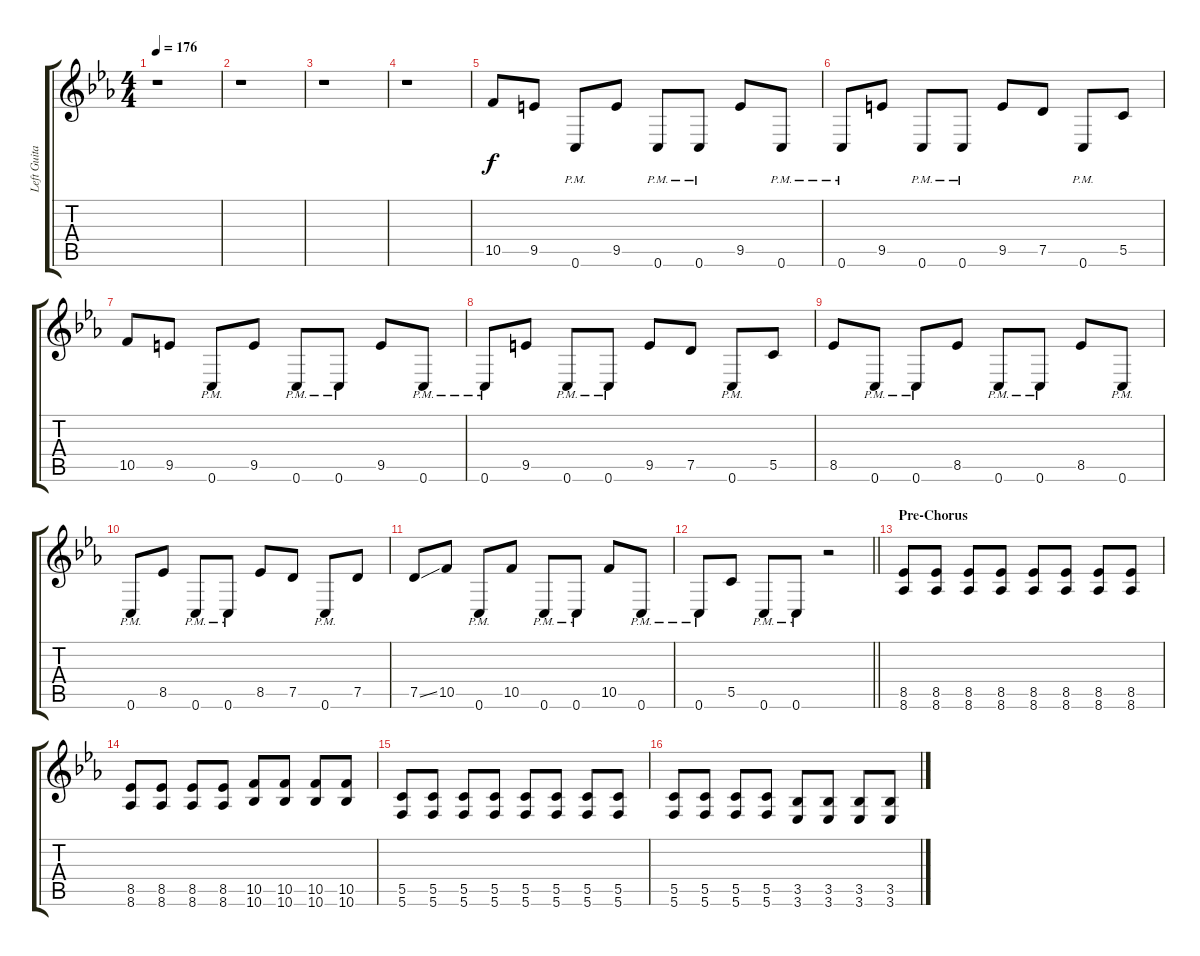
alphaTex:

\track ("Left Guitar I" "Left Guita") {instrument overdrivenguitar}
\staff {score tabs}
\tuning (D4 A3 F3 C3 G2 C2) {hide}
\ts (4 4)
\tempo 176
\clef g2
\ks eb
r.1{dy f} |
r.1 |
r.1 |
r.1 |
10.5.8 9.5.8 0.6{pm}.8 9.5.8 0.6{pm}.8 0.6{pm}.8 9.5.8 0.6{pm}.8 |
0.6{pm}.8 9.5.8 0.6{pm}.8 0.6{pm}.8 9.5.8 7.5.8 0.6{pm}.8 5.5.8 |
10.5.8 9.5.8 0.6{pm}.8 9.5.8 0.6{pm}.8 0.6{pm}.8 9.5.8 0.6{pm}.8 |
0.6{pm}.8 9.5.8 0.6{pm}.8 0.6{pm}.8 9.5.8 7.5.8 0.6{pm}.8 5.5.8 |
8.5.8 0.6{pm}.8 0.6{pm}.8 8.5.8 0.6{pm}.8 0.6{pm}.8 8.5.8 0.6{pm}.8 |
0.6{pm}.8 8.5.8 0.6{pm}.8 0.6{pm}.8 8.5.8 7.5.8 0.6{pm}.8 7.5.8 |
7.5{ss}.8 10.5.8 0.6{pm}.8 10.5.8 0.6{pm}.8 0.6{pm}.8 10.5.8 0.6{pm}.8 |
\barLineRight lightlight
0.6{pm}.8 5.5.8 0.6{pm}.8 0.6{pm}.8 r.2 |
\section ("" "Pre-Chorus")
(8.5 8.6).8 (8.5 8.6).8 (8.5 8.6).8 (8.5 8.6).8 (8.5 8.6).8 (8.5 8.6).8 (8.5 8.6).8 (8.5 8.6).8 |
(8.5 8.6).8 (8.5 8.6).8 (8.5 8.6).8 (8.5 8.6).8 (10.5 10.6).8 (10.5 10.6).8 (10.5 10.6).8 (10.5 10.6).8 |
(5.5 5.6).8 (5.5 5.6).8 (5.5 5.6).8 (5.5 5.6).8 (5.5 5.6).8 (5.5 5.6).8 (5.5 5.6).8 (5.5 5.6).8 |
(5.5 5.6).8 (5.5 5.6).8 (5.5 5.6).8 (5.5 5.6).8 (3.5 3.6).8 (3.5 3.6).8 (3.5 3.6).8 (3.5 3.6).8
